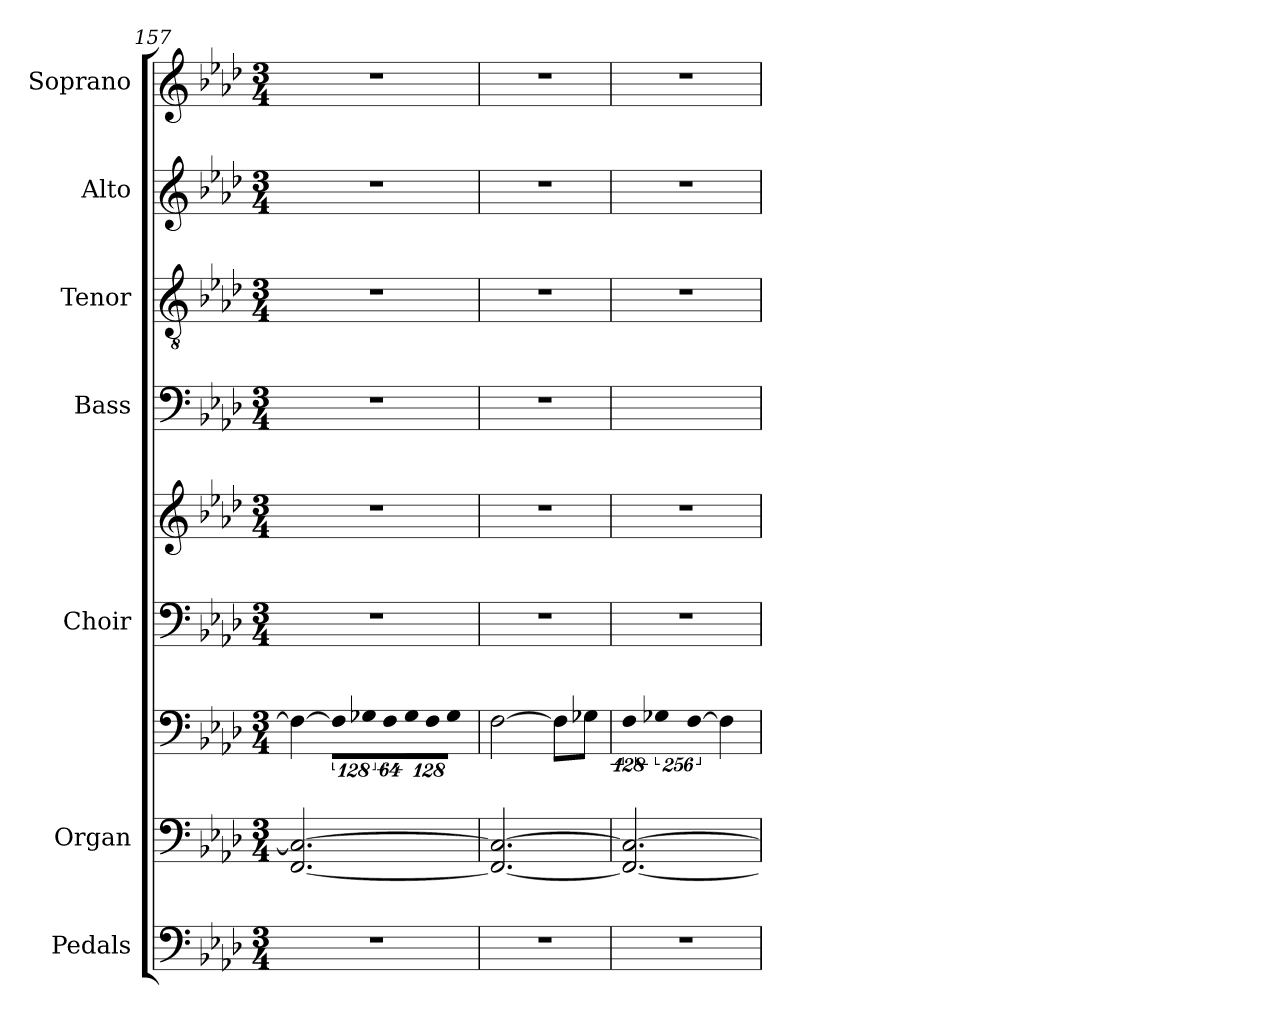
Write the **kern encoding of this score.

**kern	**kern	**kern	**kern	**kern	**kern	**kern	**kern	**kern
*part7	*part6	*part6	*part5	*part5	*part4	*part3	*part2	*part1
*staff9	*staff8	*staff7	*staff6	*staff5	*staff4	*staff3	*staff2	*staff1
*I"Pedals	*I"Organ	*	*I"Choir	*	*I"Bass	*I"Tenor	*I"Alto	*I"Soprano
*I'Ped.	*I'Org.	*	*I'Choir	*	*I'B.	*I'T.	*I'A.	*I'S.
*clefF4	*clefF4	*clefF4	*clefF4	*clefG2	*clefF4	*clefGv2	*clefG2	*clefG2
*	*	*	*	*	*	*ITrd7c12	*	*
*k[b-e-a-d-]	*k[b-e-a-d-]	*k[b-e-a-d-]	*k[b-e-a-d-]	*k[b-e-a-d-]	*k[b-e-a-d-]	*k[b-e-a-d-]	*k[b-e-a-d-]	*k[b-e-a-d-]
*A-:	*A-:	*A-:	*A-:	*A-:	*A-:	*A-:	*A-:	*A-:
*M3/4	*M3/4	*M3/4	*M3/4	*M3/4	*M3/4	*M3/4	*M3/4	*M3/4
=157	=157	=157	=157	=157	=157	=157	=157	=157
!LO:N:vis=1	!	!	!LO:N:vis=1	!LO:N:vis=1	!LO:N:vis=1	!LO:N:vis=1	!LO:N:vis=1	!LO:N:vis=1
2.r	[<2.FFi/ 2.Ci_>	4Fi\_>	2.r	2.r	2.r	2.r	2.r	2.r
!	!	!LO:N:vis=8	!	!	!	!	!	!
.	.	1024%85Fi\L]	.	.	.	.	.	.
!	!	!LO:N:vis=8	!	!	!	!	!	!
.	.	1024%85G-Xi\	.	.	.	.	.	.
!	!	!LO:N:vis=8	!	!	!	!	!	!
.	.	512%43Fi\J	.	.	.	.	.	.
!	!	!LO:N:vis=8	!	!	!	!	!	!
.	.	1024%85G-i\L	.	.	.	.	.	.
!	!	!LO:N:vis=8	!	!	!	!	!	!
.	.	1024%85Fi\	.	.	.	.	.	.
!	!	!LO:N:vis=8	!	!	!	!	!	!
.	.	512%43G-i\J	.	.	.	.	.	.
=158	=158	=158	=158	=158	=158	=158	=158	=158
!LO:N:vis=1	!	!	!LO:N:vis=1	!LO:N:vis=1	!LO:N:vis=1	!LO:N:vis=1	!LO:N:vis=1	!LO:N:vis=1
2.r	2.FFi/_< 2.Ci_>	[>2Fi\	2.r	2.r	2.r	2.r	2.r	2.r
.	.	8Fi\L]	.	.	.	.	.	.
.	.	8G-Xi\J	.	.	.	.	.	.
=159	=159	=159	=159	=159	=159	=159	=159	=159
!LO:N:vis=1	!	!LO:N:vis=4	!LO:N:vis=1	!LO:N:vis=1	!LO:N:vis=1	!LO:N:vis=1	!LO:N:vis=1	!LO:N:vis=1
2.r	2.FFi/_< 2.Ci_>	512%85Fi\	2.r	2.r	2.ryy	2.r	2.r	2.r
!	!	!LO:N:vis=4	!	!	!	!	!	!
.	.	1024%171G-Xi\	.	.	.	.	.	.
!	!	!LO:N:vis=4	!	!	!	!	!	!
.	.	[>1024%171Fi\	.	.	.	.	.	.
.	.	4Fi\]	.	.	.	.	.	.
=	=	=	=	=	=	=	=	=
*-	*-	*-	*-	*-	*-	*-	*-	*-
